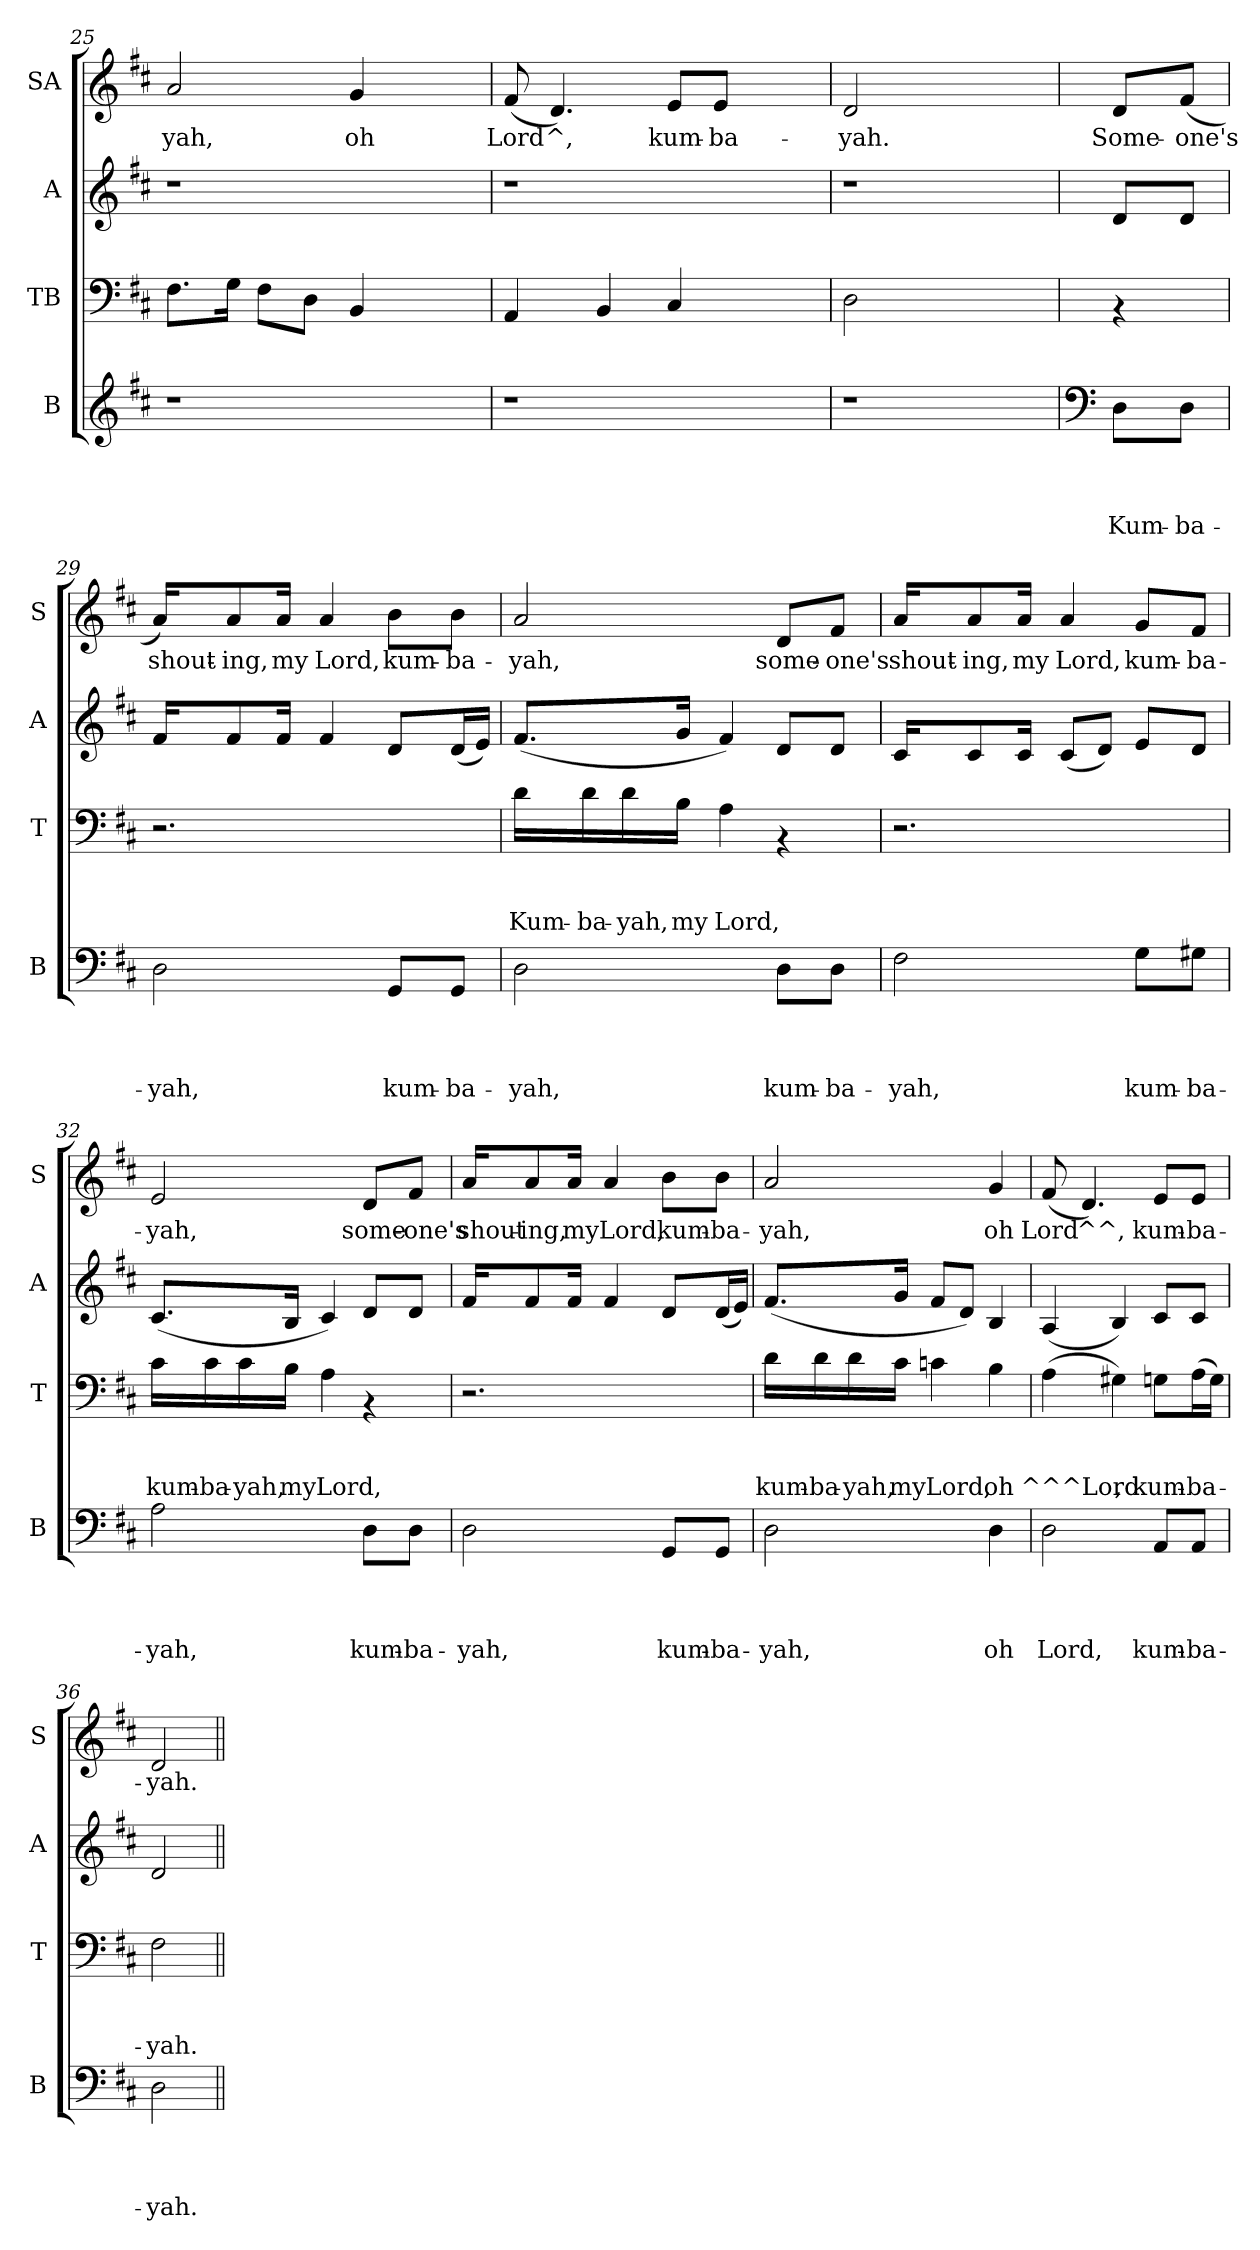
**kern	**text	**text	**text	**text	**kern	**text	**text	**text	**kern	**kern	**text
*part4	*part4	*part4	*part4	*part4	*part3	*part3	*part3	*part3	*part2	*part1	*part1
*staff4	*staff4	*staff4	*staff4	*staff4	*staff3	*staff3	*staff3	*staff3	*staff2	*staff1	*staff1
*I"B	*	*	*	*	*I"TB	*	*	*	*I"A	*I"SA	*
*I'B	*	*	*	*	*I'T	*	*	*	*I'A	*I'S	*
*clefG2	*	*	*	*	*clefF4	*	*	*	*clefG2	*clefG2	*
*k[f#c#]	*	*	*	*	*k[f#c#]	*	*	*	*k[f#c#]	*k[f#c#]	*
*D:	*	*	*	*	*D:	*	*	*	*D:	*D:	*
=25	=25	=25	=25	=25	=25	=25	=25	=25	=25	=25	=25
!	!	!	!	!	!	!	!	!	!	!	!LO:LY:b
1r	.	.	.	.	8.F#\L	.	.	.	1r	2a/	-yah,
.	.	.	.	.	16G\Jk	.	.	.	.	.	.
.	.	.	.	.	8F#\L	.	.	.	.	.	.
.	.	.	.	.	8D\J	.	.	.	.	.	.
!	!	!	!	!	!	!	!	!	!	!	!LO:LY:b
.	.	.	.	.	4BB/	.	.	.	.	4g/	oh
.	.	.	.	.	4ryy	.	.	.	.	4ryy	.
=26	=26	=26	=26	=26	=26	=26	=26	=26	=26	=26	=26
!	!	!	!	!	!	!	!	!	!	!	!LO:LY:b
1r	.	.	.	.	4AA/	.	.	.	1r	(<8f#/	Lord
!	!	!	!	!	!	!	!	!	!	!	!LO:LY:b
.	.	.	.	.	.	.	.	.	.	4.d/)	^,
.	.	.	.	.	4BB/	.	.	.	.	.	.
!	!	!	!	!	!	!	!	!	!	!	!LO:LY:b
.	.	.	.	.	4C#/	.	.	.	.	8e/L	kum-
!	!	!	!	!	!	!	!	!	!	!	!LO:LY:b
.	.	.	.	.	.	.	.	.	.	8e/J	-ba-
.	.	.	.	.	4ryy	.	.	.	.	4ryy	.
=27	=27	=27	=27	=27	=27	=27	=27	=27	=27	=27	=27
!	!	!	!	!	!	!	!	!	!	!	!LO:LY:b
1r	.	.	.	.	2D\	.	.	.	1r	2d/	-yah.
.	.	.	.	.	2ryy	.	.	.	.	2ryy	.
!!LO:PB:g=z
=28	=28	=28	=28	=28	=28	=28	=28	=28	=28	=28	=28
*clefF4	*	*	*	*	*	*	*	*	*	*	*
!	!	!	!	!LO:LY:b	!	!	!	!	!	!	!LO:LY:b
8D\L	.	.	.	Kum-	4rAA	.	.	.	8d/L	8d/L	Some-
!	!	!	!	!LO:LY:b	!	!	!	!	!	!	!LO:LY:b
8D\J	.	.	.	-ba-	.	.	.	.	8d/J	(8f#/J	-one's
=29	=29	=29	=29	=29	=29	=29	=29	=29	=29	=29	=29
!	!	!	!	!LO:LY:b	!	!	!	!	!	!	!LO:LY:b
2D\	.	.	.	-yah,	2.r	.	.	.	16f#/KL	16a/KL)	shout-
!	!	!	!	!	!	!	!	!	!	!	!LO:LY:b
.	.	.	.	.	.	.	.	.	8f#/	8a/	-ing,
!	!	!	!	!	!	!	!	!	!	!	!LO:LY:b
.	.	.	.	.	.	.	.	.	16f#/Jk	16a/Jk	my
!	!	!	!	!	!	!	!	!	!	!	!LO:LY:b
.	.	.	.	.	.	.	.	.	4f#/	4a/	Lord,
!	!	!	!	!LO:LY:b	!	!	!	!	!	!	!LO:LY:b
8GG/L	.	.	.	kum-	.	.	.	.	8d/L	8b\L	kum-
!	!	!	!	!LO:LY:b	!	!	!	!	!	!	!LO:LY:b
8GG/J	.	.	.	-ba-	.	.	.	.	(<16d/L	8b\J	-ba-
.	.	.	.	.	.	.	.	.	16e/JJ)	.	.
=30	=30	=30	=30	=30	=30	=30	=30	=30	=30	=30	=30
!	!	!	!	!LO:LY:b	!	!	!	!LO:LY:b	!	!	!LO:LY:b
2D\	.	.	.	-yah,	16d\LL	.	.	Kum-	(<8.f#/L	2a/	-yah,
!	!	!	!	!	!	!	!	!LO:LY:b	!	!	!
.	.	.	.	.	16d\	.	.	-ba-	.	.	.
!	!	!	!	!	!	!	!	!LO:LY:b	!	!	!
.	.	.	.	.	16d\	.	.	-yah,	.	.	.
!	!	!	!	!	!	!	!	!LO:LY:b	!	!	!
.	.	.	.	.	16B\JJ	.	.	my	16g/Jk	.	.
!	!	!	!	!	!	!	!	!LO:LY:b	!	!	!
.	.	.	.	.	4A\	.	.	Lord,	4f#/)	.	.
!	!	!	!	!LO:LY:b	!	!	!	!	!	!	!LO:LY:b
8D\L	.	.	.	kum-	4rAA	.	.	.	8d/L	8d/L	some-
!	!	!	!	!LO:LY:b	!	!	!	!	!	!	!LO:LY:b
8D\J	.	.	.	-ba-	.	.	.	.	8d/J	8f#/J	-one's
=31	=31	=31	=31	=31	=31	=31	=31	=31	=31	=31	=31
!	!	!	!	!LO:LY:b	!	!	!	!	!	!	!LO:LY:b
2F#\	.	.	.	-yah,	2.r	.	.	.	16c#/KL	16a/KL	shout-
!	!	!	!	!	!	!	!	!	!	!	!LO:LY:b
.	.	.	.	.	.	.	.	.	8c#/	8a/	-ing,
!	!	!	!	!	!	!	!	!	!	!	!LO:LY:b
.	.	.	.	.	.	.	.	.	16c#/Jk	16a/Jk	my
!	!	!	!	!	!	!	!	!	!	!	!LO:LY:b
.	.	.	.	.	.	.	.	.	(<8c#/L	4a/	Lord,
.	.	.	.	.	.	.	.	.	8d/J)	.	.
!	!	!	!	!LO:LY:b	!	!	!	!	!	!	!LO:LY:b
8G\L	.	.	.	kum-	.	.	.	.	8e/L	8g/L	kum-
!	!	!	!	!LO:LY:b	!	!	!	!	!	!	!LO:LY:b
8G#X\J	.	.	.	-ba-	.	.	.	.	8d/J	8f#/J	-ba-
!!LO:LB:g=z
=32	=32	=32	=32	=32	=32	=32	=32	=32	=32	=32	=32
!	!	!	!	!LO:LY:b	!	!	!	!LO:LY:b	!	!	!LO:LY:b
2A\	.	.	.	-yah,	16c#\LL	.	.	kum-	(<8.c#/L	2e/	-yah,
!	!	!	!	!	!	!	!	!LO:LY:b	!	!	!
.	.	.	.	.	16c#\	.	.	-ba-	.	.	.
!	!	!	!	!	!	!	!	!LO:LY:b	!	!	!
.	.	.	.	.	16c#\	.	.	-yah,	.	.	.
!	!	!	!	!	!	!	!	!LO:LY:b	!	!	!
.	.	.	.	.	16B\JJ	.	.	my	16B/Jk	.	.
!	!	!	!	!	!	!	!	!LO:LY:b	!	!	!
.	.	.	.	.	4A\	.	.	Lord,	4c#/)	.	.
!	!	!	!	!LO:LY:b	!	!	!	!	!	!	!LO:LY:b
8D\L	.	.	.	kum-	4rAA	.	.	.	8d/L	8d/L	some-
!	!	!	!	!LO:LY:b	!	!	!	!	!	!	!LO:LY:b
8D\J	.	.	.	-ba-	.	.	.	.	8d/J	8f#/J	-one's
=33	=33	=33	=33	=33	=33	=33	=33	=33	=33	=33	=33
!	!	!	!	!LO:LY:b	!	!	!	!	!	!	!LO:LY:b
2D\	.	.	.	-yah,	2.r	.	.	.	16f#/KL	16a/KL	shout-
!	!	!	!	!	!	!	!	!	!	!	!LO:LY:b
.	.	.	.	.	.	.	.	.	8f#/	8a/	-ing,
!	!	!	!	!	!	!	!	!	!	!	!LO:LY:b
.	.	.	.	.	.	.	.	.	16f#/Jk	16a/Jk	my
!	!	!	!	!	!	!	!	!	!	!	!LO:LY:b
.	.	.	.	.	.	.	.	.	4f#/	4a/	Lord,
!	!	!	!	!LO:LY:b	!	!	!	!	!	!	!LO:LY:b
8GG/L	.	.	.	kum-	.	.	.	.	8d/L	8b\L	kum-
!	!	!	!	!LO:LY:b	!	!	!	!	!	!	!LO:LY:b
8GG/J	.	.	.	-ba-	.	.	.	.	(<16d/L	8b\J	-ba-
.	.	.	.	.	.	.	.	.	16e/JJ)	.	.
=34	=34	=34	=34	=34	=34	=34	=34	=34	=34	=34	=34
!	!	!	!	!LO:LY:b	!	!	!	!LO:LY:b	!	!	!LO:LY:b
2D\	.	.	.	-yah,	16d\LL	.	.	kum-	(<8.f#/L	2a/	-yah,
!	!	!	!	!	!	!	!	!LO:LY:b	!	!	!
.	.	.	.	.	16d\	.	.	-ba-	.	.	.
!	!	!	!	!	!	!	!	!LO:LY:b	!	!	!
.	.	.	.	.	16d\	.	.	-yah,	.	.	.
!	!	!	!	!	!	!	!	!LO:LY:b	!	!	!
.	.	.	.	.	16c#\JJ	.	.	my	16g/Jk	.	.
!	!	!	!	!	!	!	!	!LO:LY:b	!	!	!
.	.	.	.	.	4cn\	.	.	Lord,	8f#/L	.	.
.	.	.	.	.	.	.	.	.	8d/J)	.	.
!	!	!	!	!LO:LY:b	!	!	!	!LO:LY:b	!	!	!LO:LY:b
4D\	.	.	.	oh	4B\	.	.	oh	4B/	4g/	oh
!!LO:LB:g=z
=35	=35	=35	=35	=35	=35	=35	=35	=35	=35	=35	=35
!	!	!	!	!LO:LY:b	!	!	!	!LO:LY:b	!	!	!LO:LY:b
2D\	.	.	.	Lord,	(>4A\	.	.	^^^Lord	(<4A/	(<8f#/	Lord
!	!	!	!	!	!	!	!	!	!	!	!LO:LY:b
.	.	.	.	.	.	.	.	.	.	4.d/)	^^,
!	!	!	!	!	!	!	!	!LO:LY:b	!	!	!
.	.	.	.	.	4G#X\)	.	.	,	4B/)	.	.
!	!	!	!	!LO:LY:b	!	!	!	!LO:LY:b	!	!	!LO:LY:b
8AA/L	.	.	.	kum-	8Gn\L	.	.	kum-	8c#/L	8e/L	kum-
!	!	!	!	!LO:LY:b	!	!	!	!LO:LY:b	!	!	!LO:LY:b
8AA/J	.	.	.	-ba-	(>16A\L	.	.	-ba-	8c#/J	8e/J	-ba-
.	.	.	.	.	16G\JJ)	.	.	.	.	.	.
=36	=36	=36	=36	=36	=36	=36	=36	=36	=36	=36	=36
!	!	!	!	!LO:LY:b	!	!	!	!LO:LY:b	!	!	!LO:LY:b
2D\	.	.	.	-yah.	2F#\	.	.	-yah.	2d/	2d/	-yah.
=||	=||	=||	=||	=||	=||	=||	=||	=||	=||	=||	=||
*-	*-	*-	*-	*-	*-	*-	*-	*-	*-	*-	*-
